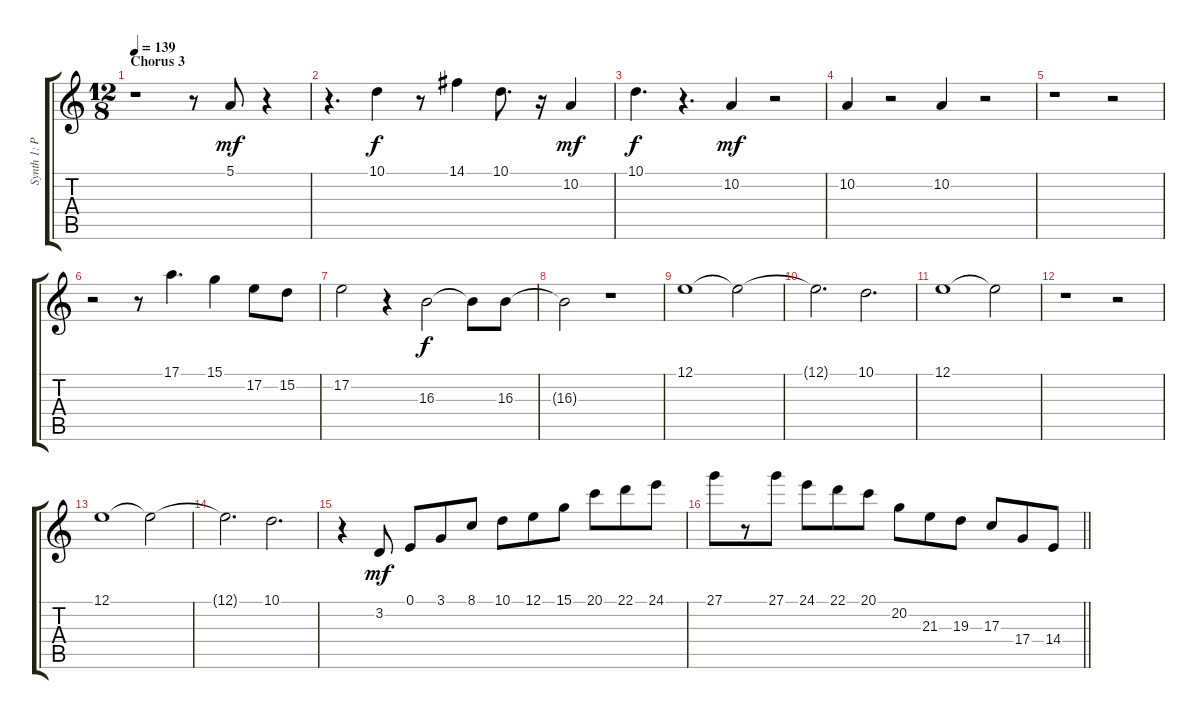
\track ("Synth 1: Patrick Moraz" "Synth 1: P") {instrument fx5brightness}
\staff {score tabs}
\tuning (E4 B3 G3 D3 A2 E2) {hide}
\ts (12 8)
\section ("" "Chorus 3")
\tempo 139
\clef g2
\ks c
r.1{dy mf} r.8 5.1.8 r.4 |
r.4{d} 10.1.4{dy f} r.8 14.1.4 10.1.8{d} r.16 10.2.4{dy mf} |
10.1.4{d dy f} r.4{d} 10.2.4{dy mf} r.2 |
10.2.4 r.2 10.2.4 r.2 |
r.1 r.2 |
r.2 r.8 17.1.4{d} 15.1.4 17.2.8 15.2.8 |
17.2.2 r.4 16.3.2{dy f} 16.3{t}.8 16.3.8 |
16.3{t}.2 r.1 |
12.1.1 12.1{t}.2 |
12.1{t}.2{d} 10.1.2{d} |
12.1.1 12.1{t}.2 |
r.1 r.2 |
12.1.1 12.1{t}.2 |
12.1{t}.2{d} 10.1.2{d} |
r.4 3.2.8{dy mf} 0.1.8 3.1.8 8.1.8 10.1.8 12.1.8 15.1.8 20.1.8 22.1.8 24.1.8 |
\barLineRight lightlight
27.1.8 r.8 27.1.8 24.1.8 22.1.8 20.1.8 20.2.8 21.3.8 19.3.8 17.3.8 17.4.8 14.4.8
